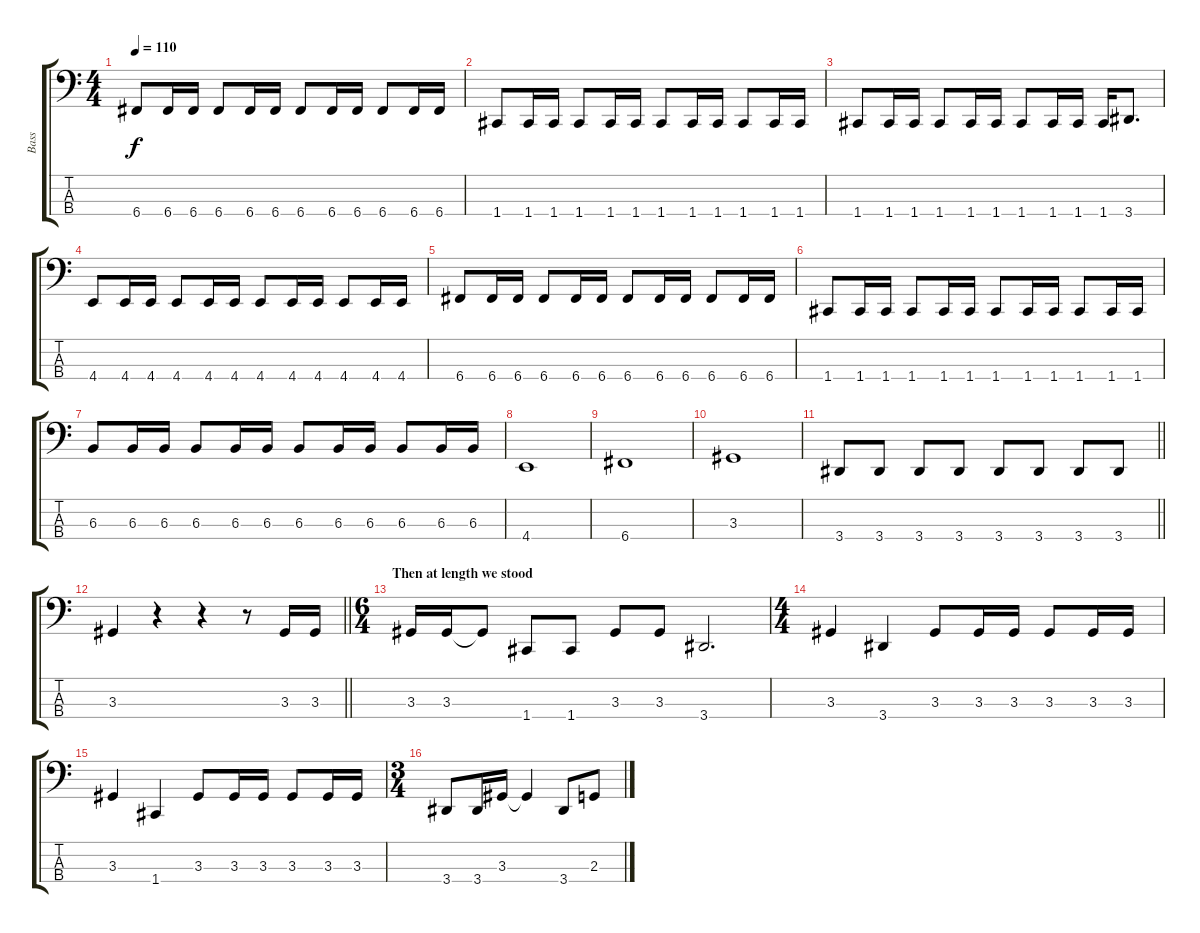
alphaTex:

\track ("Bass" "Bass") {instrument electricbasspick}
\staff {score tabs}
\tuning (Eb2 Bb1 F1 C1) {hide}
\ts (4 4)
\tempo 110
\clef f4
\ks c
6.4.8{dy f} 6.4.16 6.4.16 6.4.8 6.4.16 6.4.16 6.4.8 6.4.16 6.4.16 6.4.8 6.4.16 6.4.16 |
1.4.8 1.4.16 1.4.16 1.4.8 1.4.16 1.4.16 1.4.8 1.4.16 1.4.16 1.4.8 1.4.16 1.4.16 |
1.4.8 1.4.16 1.4.16 1.4.8 1.4.16 1.4.16 1.4.8 1.4.16 1.4.16 1.4.16 3.4.8{d} |
4.4.8 4.4.16 4.4.16 4.4.8 4.4.16 4.4.16 4.4.8 4.4.16 4.4.16 4.4.8 4.4.16 4.4.16 |
6.4.8 6.4.16 6.4.16 6.4.8 6.4.16 6.4.16 6.4.8 6.4.16 6.4.16 6.4.8 6.4.16 6.4.16 |
1.4.8 1.4.16 1.4.16 1.4.8 1.4.16 1.4.16 1.4.8 1.4.16 1.4.16 1.4.8 1.4.16 1.4.16 |
6.3.8 6.3.16 6.3.16 6.3.8 6.3.16 6.3.16 6.3.8 6.3.16 6.3.16 6.3.8 6.3.16 6.3.16 |
4.4.1 |
6.4.1 |
3.3.1 |
\barLineRight lightlight
3.4.8 3.4.8 3.4.8 3.4.8 3.4.8 3.4.8 3.4.8 3.4.8 |
\barLineRight lightlight
3.3.4 r.4 r.4 r.8 3.3.16 3.3.16 |
\ts (6 4)
\section ("" "Then at length we stood")
3.3.16 3.3.16 3.3{t}.8 1.4.8 1.4.8 3.3.8 3.3.8 3.4.2{d} |
\ts (4 4)
3.3.4 3.4.4 3.3.8 3.3.16 3.3.16 3.3.8 3.3.16 3.3.16 |
3.3.4 1.4.4 3.3.8 3.3.16 3.3.16 3.3.8 3.3.16 3.3.16 |
\ts (3 4)
3.4.8 3.4.16 3.3.16 3.3{t}.4 3.4.8 2.3.8
